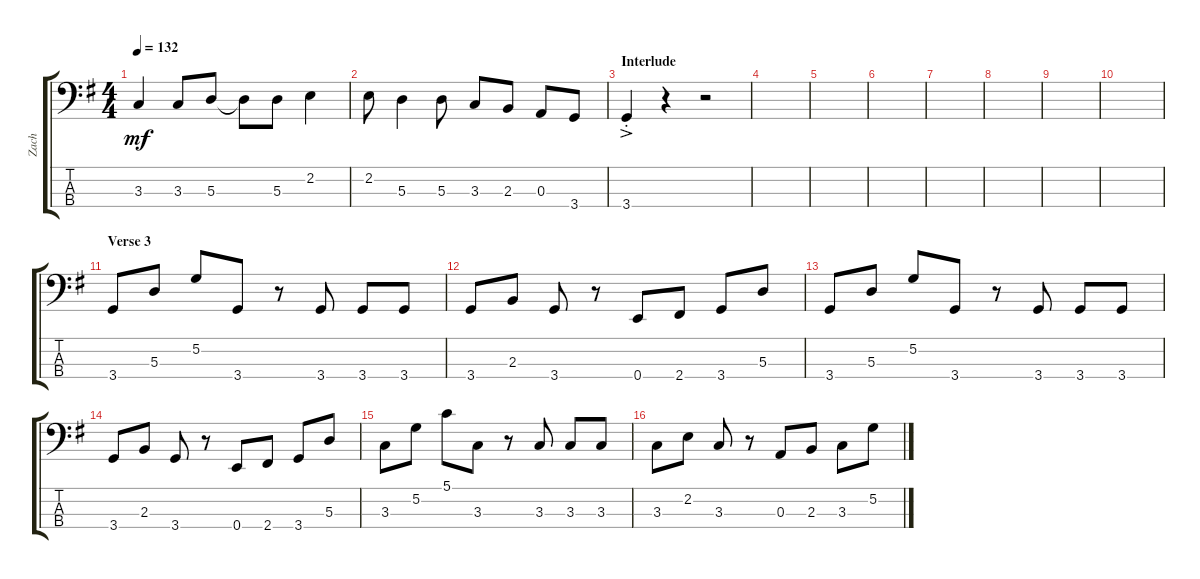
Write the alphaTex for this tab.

\track ("Zach" "Zach") {instrument electricbassfinger}
\staff {score tabs}
\tuning (G2 D2 A1 E1) {hide}
\ts (4 4)
\tempo 132
\clef f4
\ks g
3.3.4{dy mf} 3.3.8 5.3.8 5.3{t}.8 5.3.8 2.2.4 |
2.2.8 5.3.4 5.3.8 3.3.8 2.3.8 0.3.8 3.4.8 |
\section ("" "Interlude")
3.4{ac st}.4 r.4 r.2 |
|
|
|
|
|
|
|
\section ("" "Verse 3")
3.4.8 5.3.8 5.2.8 3.4.8 r.8 3.4.8 3.4.8 3.4.8 |
3.4.8 2.3.8 3.4.8 r.8 0.4.8 2.4.8 3.4.8 5.3.8 |
3.4.8 5.3.8 5.2.8 3.4.8 r.8 3.4.8 3.4.8 3.4.8 |
3.4.8 2.3.8 3.4.8 r.8 0.4.8 2.4.8 3.4.8 5.3.8 |
3.3.8 5.2.8 5.1.8 3.3.8 r.8 3.3.8 3.3.8 3.3.8 |
3.3.8 2.2.8 3.3.8 r.8 0.3.8 2.3.8 3.3.8 5.2.8
